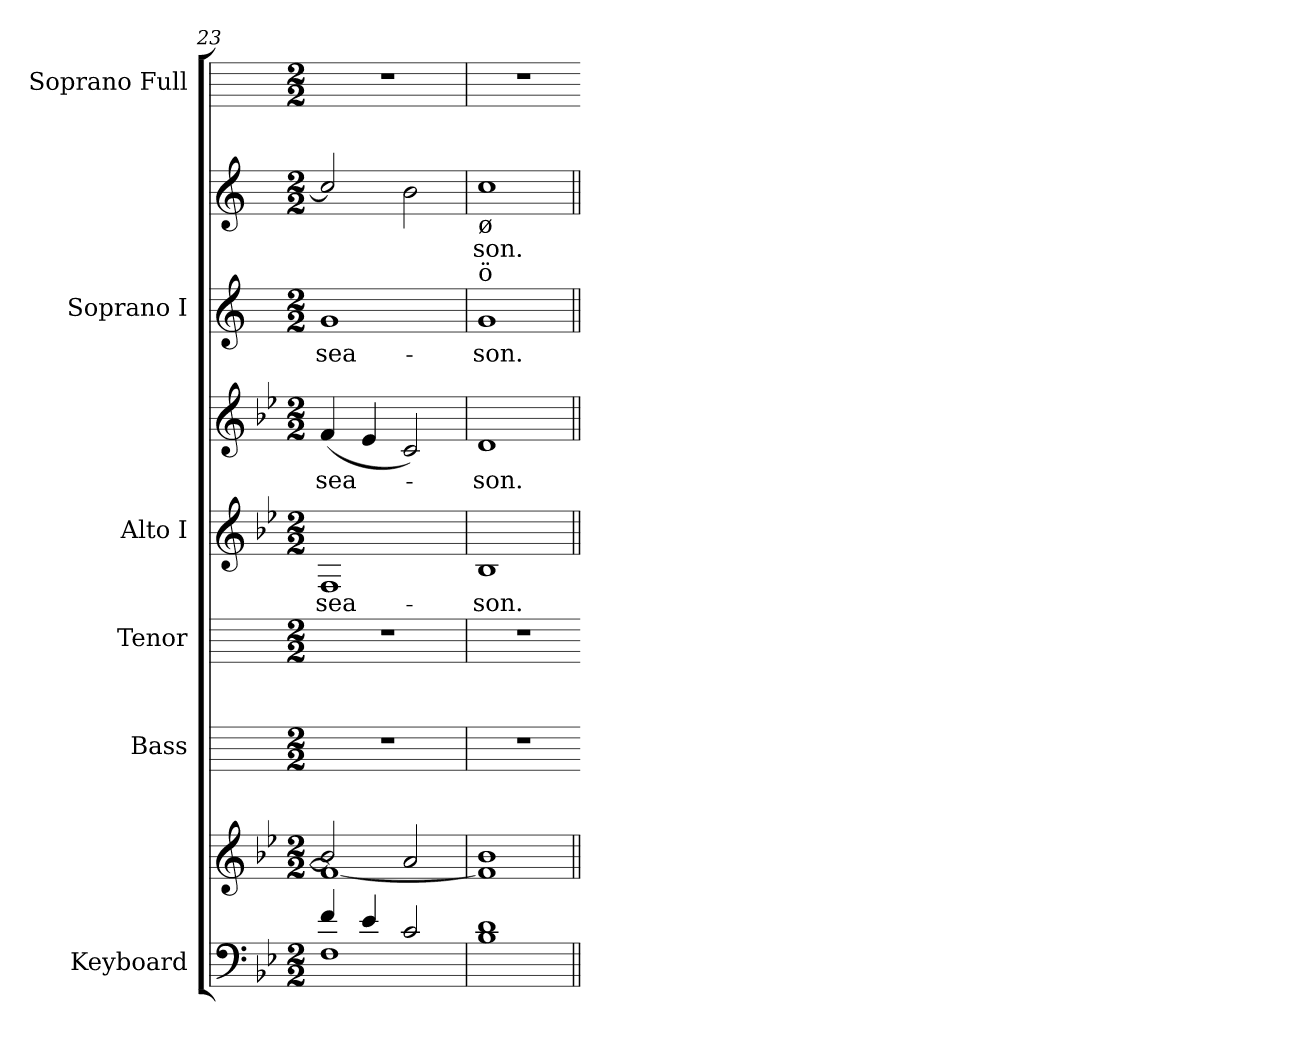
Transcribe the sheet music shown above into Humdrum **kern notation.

**kern	**kern	**kern	**kern	**kern	**text	**kern	**text	**kern	**text	**kern	**text	**kern
*part6	*part6	*part5	*part4	*part3	*part3	*part3	*part3	*part2	*part2	*part2	*part2	*part1
*staff9	*staff8	*staff7	*staff6	*staff5	*staff5	*staff4	*staff4	*staff3	*staff3	*staff2	*staff2	*staff1
*I"Keyboard	*	*I"Bass	*I"Tenor	*I"Alto I	*	*	*	*I"Soprano I	*	*	*	*I"Soprano Full
*	*	*I'B	*I'T	*I'A	*	*	*	*I'S	*	*	*	*I'S
*clefF4	*clefG2	*	*	*clefG2	*	*clefG2	*	*clefG2	*	*clefG2	*	*
*	*	*	*	*	*	*	*	*ITrd1c2	*	*ITrd1c2	*	*
*k[b-e-]	*k[b-e-]	*	*	*k[b-e-]	*	*k[b-e-]	*	*k[b-e-]	*	*k[b-e-]	*	*
*B-:	*B-:	*	*	*B-:	*	*B-:	*	*B-:	*	*B-:	*	*
*M2/2	*M2/2	*M2/2	*M2/2	*M2/2	*	*M2/2	*	*M2/2	*	*M2/2	*	*M2/2
=23	=23	=23	=23	=23	=23	=23	=23	=23	=23	=23	=23	=23
*^	*^	*	*	*	*	*	*	*	*	*	*	*
!	!	!	!	!	!	!	!LO:LY:b	!	!LO:LY:b	!	!LO:LY:b	!	!	!
4f/	1F\	2b-/]	1f\_	1r	1r	1F	sea-	(<4f	sea-	1f	sea-	2b-/]	.	1r
4e-/	.	.	.	.	.	.	.	4e-	.	.	.	.	.	.
2c/	.	2a/	.	.	.	.	.	2c)	.	.	.	2a	.	.
=24	=24	=24	=24	=24	=24	=24	=24	=24	=24	=24	=24	=24	=24	=24
!	!	!	!	!	!	!	!	!	!	!	!	!LO:TX:b:t=ø	!	!
!	!	!	!	!	!	!	!	!	!	!LO:TX:a:t=ö	!	!	!	!
!	!	!	!	!	!	!	!LO:LY:b	!	!LO:LY:b	!	!LO:LY:b	!	!LO:LY:b	!
1d/	1B-\	1b-/	1f\]	1r	1r	1B-	son.	1d	-son.	1f	son.	1b-	-son.	1r
*v	*v	*	*	*	*	*	*	*	*	*	*	*	*	*
*	*v	*v	*	*	*	*	*	*	*	*	*	*	*
=||	=||	=	=	=||	=	=||	=	=||	=	=||	=	=
*-	*-	*-	*-	*-	*-	*-	*-	*-	*-	*-	*-	*-
